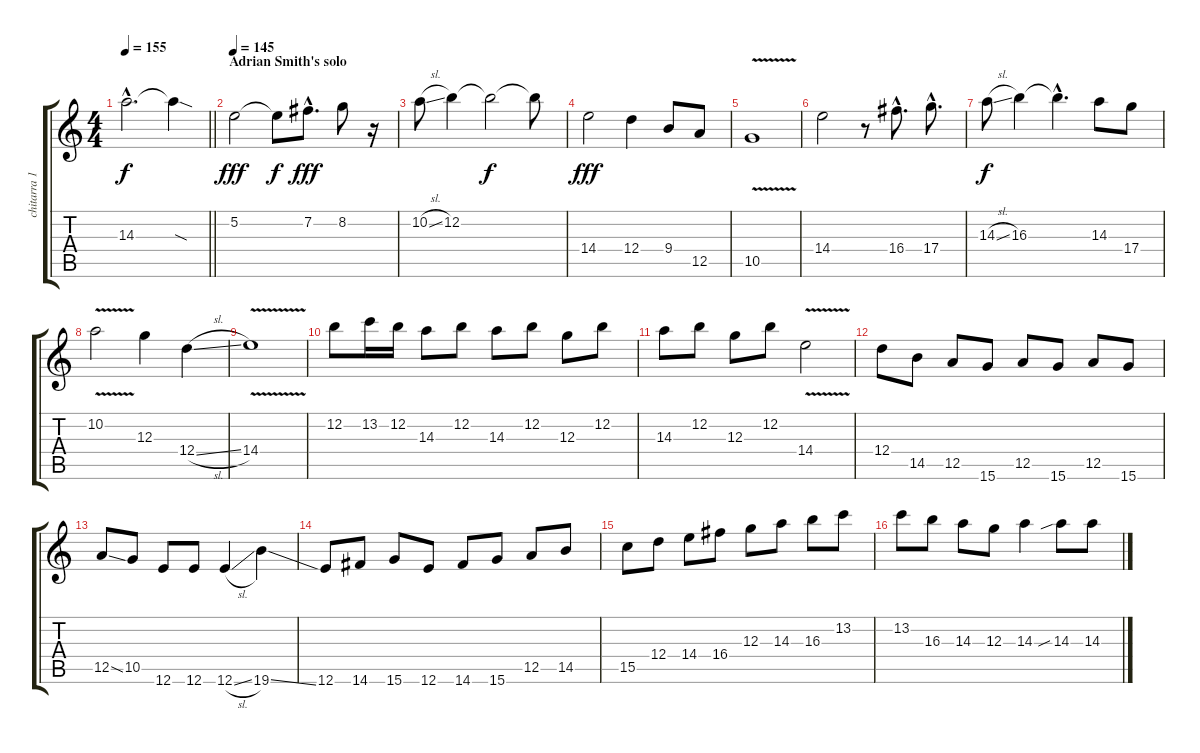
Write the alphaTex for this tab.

\track ("chitarra 1" "chitarra 1") {instrument overdrivenguitar}
\staff {score tabs}
\tuning (E4 B3 G3 D3 A2 E2) {hide}
\ts (4 4)
\tempo 155
\clef g2
\barLineRight lightlight
\ks c
14.3{hac}.2{d dy f} 14.3{sod t}.4 |
\section ("" "Adrian Smith's solo")
\tempo 145
5.2.2{dy fff instrument overdrivenguitar} 5.2{t}.8{dy f} 7.2{hac}.8{d dy fff} 8.2.8 r.16 |
10.2{sl}.8 12.2.4 12.2{t}.2{dy f} 12.2{t}.8 |
14.4.2{dy fff} 12.4.4 9.4.8 12.5.8 |
10.5{v}.1 |
14.4.2 r.8 16.4{hac}.8{d} 17.4{hac}.8{d} |
14.3{sl}.8{dy f} 16.3.4 16.3{hac t}.4{d} 14.3.8 17.4.8 |
10.2{v}.2 12.3.4 12.4{sl}.4 |
14.4{v}.1 |
12.2.8 13.2.16 12.2.16 14.3.8 12.2.8 14.3.8 12.2.8 12.3.8 12.2.8 |
14.3.8 12.2.8 12.3.8 12.2.8 14.4{v}.2 |
12.4.8 14.5.8 12.5.8 15.6.8 12.5.8 15.6.8 12.5.8 15.6.8 |
12.5{ss}.8 10.5.8 12.6.8 12.6.8 12.6{sl}.4 19.6{ss}.4 |
12.6.8 14.6.8 15.6.8 12.6.8 14.6.8 15.6.8 12.5.8 14.5.8 |
15.5.8 12.4.8 14.4.8 16.4.8 12.3.8 14.3.8 16.3.8 13.2.8 |
13.2.8 16.3.8 14.3.8 12.3.8 14.3.4 14.3{sib}.8 14.3.8
